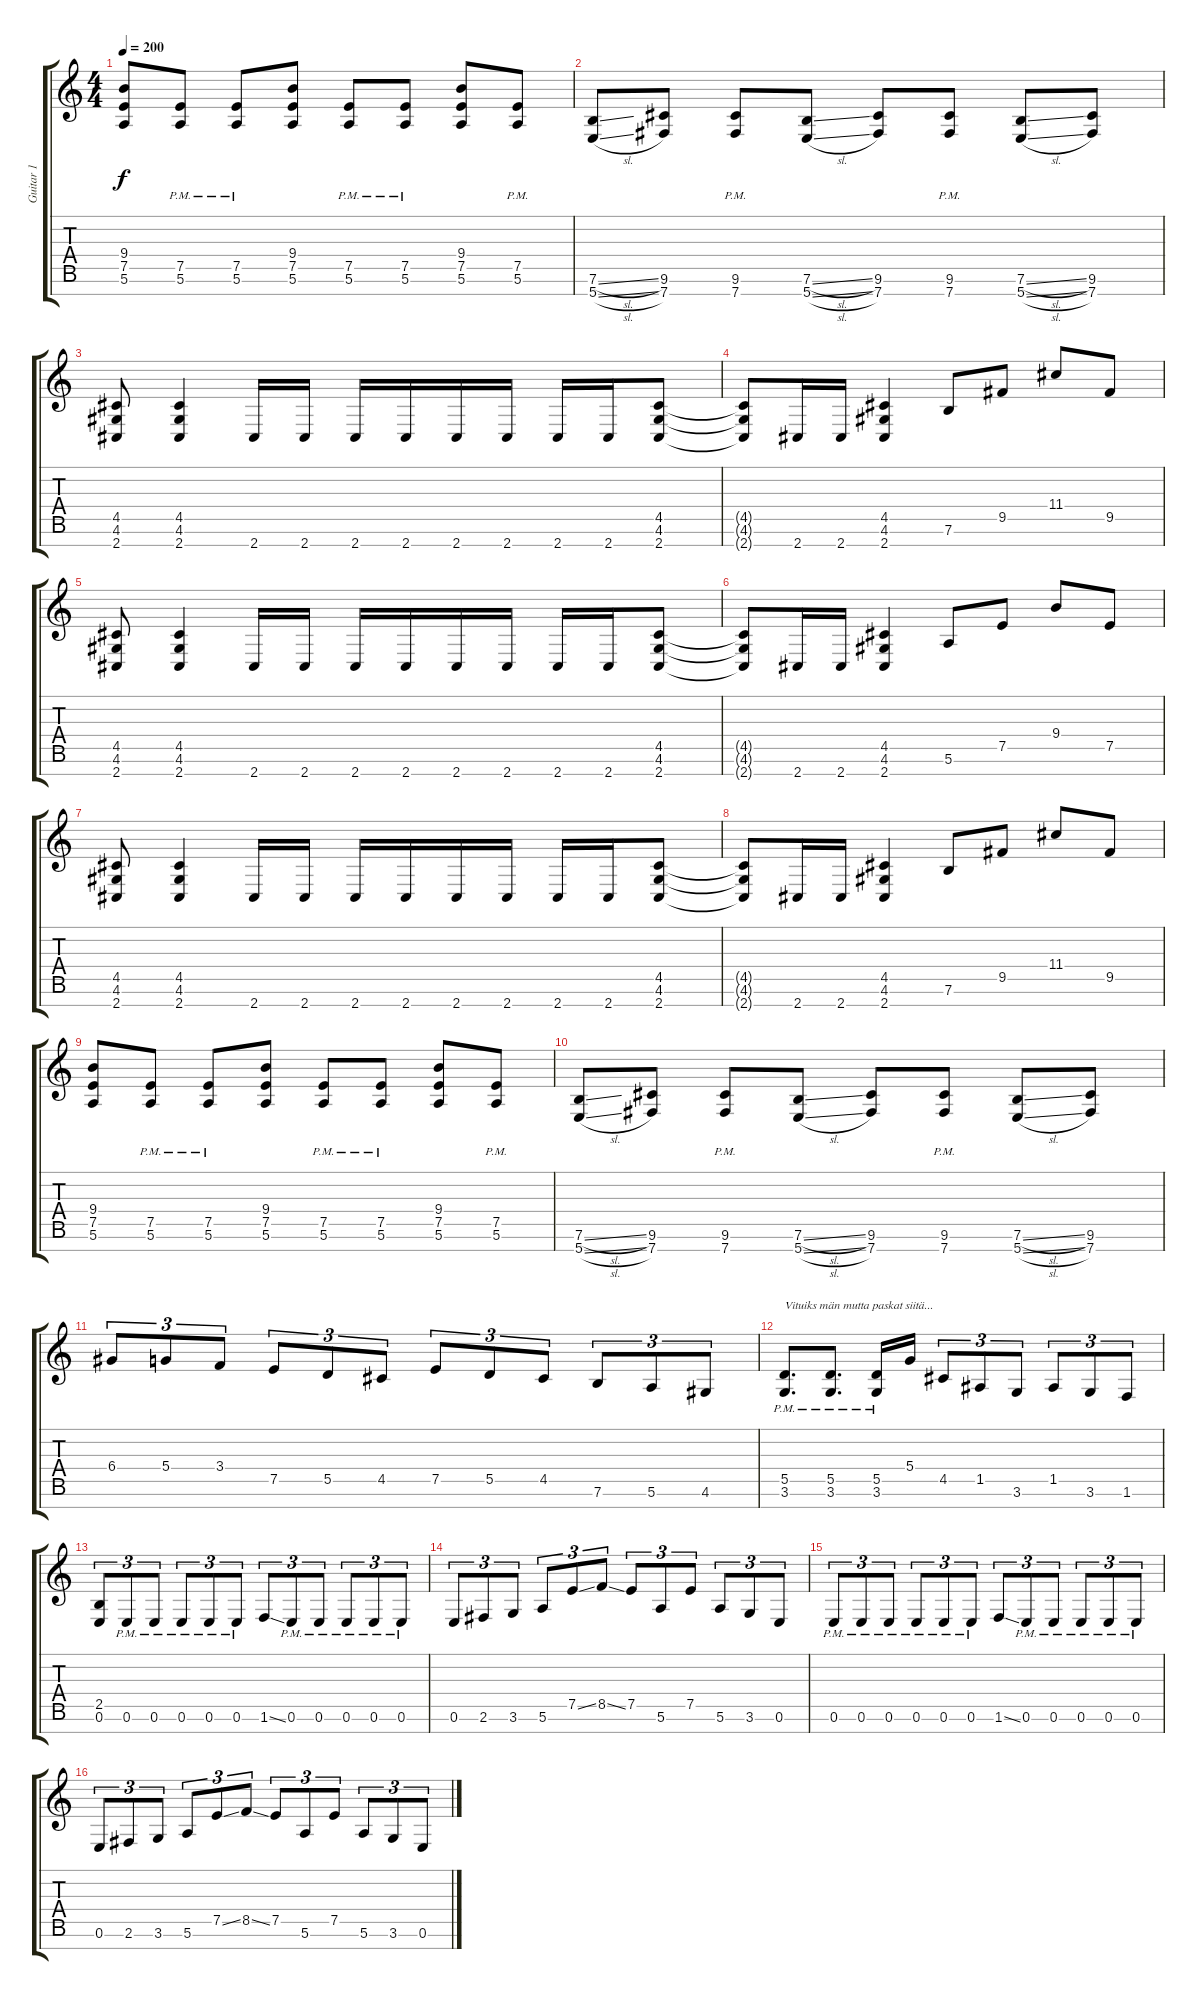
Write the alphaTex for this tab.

\track ("Guitar 1" "Guitar 1") {instrument distortionguitar}
\staff {score tabs}
\tuning (E4 B3 G3 D3 A2 E2 B1) {hide}
\ts (4 4)
\tempo 200
\clef g2
\ks c
(9.4 7.5 5.6).8{dy f} (7.5{pm} 5.6{pm}).8 (7.5{pm} 5.6{pm}).8 (9.4 7.5 5.6).8 (7.5{pm} 5.6{pm}).8 (7.5{pm} 5.6{pm}).8 (9.4 7.5 5.6).8 (7.5{pm} 5.6{pm}).8 |
(7.6{sl} 5.7{sl}).8 (9.6 7.7).8 (9.6{pm} 7.7{pm}).8 (7.6{sl} 5.7{sl}).8 (9.6 7.7).8 (9.6{pm} 7.7{pm}).8 (7.6{sl} 5.7{sl}).8 (9.6 7.7).8 |
(4.5 4.6 2.7).8 (4.5 4.6 2.7).4 2.7.16 2.7.16 2.7.16 2.7.16 2.7.16 2.7.16 2.7.16 2.7.16 (4.5 4.6 2.7).8 |
(4.5{t} 4.6{t} 2.7{t}).8 2.7.16 2.7.16 (4.5 4.6 2.7).4 7.6.8 9.5.8 11.4.8 9.5.8 |
(4.5 4.6 2.7).8 (4.5 4.6 2.7).4 2.7.16 2.7.16 2.7.16 2.7.16 2.7.16 2.7.16 2.7.16 2.7.16 (4.5 4.6 2.7).8 |
(4.5{t} 4.6{t} 2.7{t}).8 2.7.16 2.7.16 (4.5 4.6 2.7).4 5.6.8 7.5.8 9.4.8 7.5.8 |
(4.5 4.6 2.7).8 (4.5 4.6 2.7).4 2.7.16 2.7.16 2.7.16 2.7.16 2.7.16 2.7.16 2.7.16 2.7.16 (4.5 4.6 2.7).8 |
(4.5{t} 4.6{t} 2.7{t}).8 2.7.16 2.7.16 (4.5 4.6 2.7).4 7.6.8 9.5.8 11.4.8 9.5.8 |
(9.4 7.5 5.6).8 (7.5{pm} 5.6{pm}).8 (7.5{pm} 5.6{pm}).8 (9.4 7.5 5.6).8 (7.5{pm} 5.6{pm}).8 (7.5{pm} 5.6{pm}).8 (9.4 7.5 5.6).8 (7.5{pm} 5.6{pm}).8 |
(7.6{sl} 5.7{sl}).8 (9.6 7.7).8 (9.6{pm} 7.7{pm}).8 (7.6{sl} 5.7{sl}).8 (9.6 7.7).8 (9.6{pm} 7.7{pm}).8 (7.6{sl} 5.7{sl}).8 (9.6 7.7).8 |
6.4.8{tu (3 2)} 5.4.8{tu (3 2)} 3.4.8{tu (3 2)} 7.5.8{tu (3 2)} 5.5.8{tu (3 2)} 4.5.8{tu (3 2)} 7.5.8{tu (3 2)} 5.5.8{tu (3 2)} 4.5.8{tu (3 2)} 7.6.8{tu (3 2)} 5.6.8{tu (3 2)} 4.6.8{tu (3 2)} |
(5.5{pm} 3.6{pm}).8{d txt "Vituiks män mutta paskat siitä..."} (5.5{pm} 3.6{pm}).8{d} (5.5{pm} 3.6{pm}).16 5.4.16 4.5.8{tu (3 2)} 1.5.8{tu (3 2)} 3.6.8{tu (3 2)} 1.5.8{tu (3 2)} 3.6.8{tu (3 2)} 1.6.8{tu (3 2)} |
(2.5 0.6).8{tu (3 2)} 0.6{pm}.8{tu (3 2)} 0.6{pm}.8{tu (3 2)} 0.6{pm}.8{tu (3 2)} 0.6{pm}.8{tu (3 2)} 0.6{pm}.8{tu (3 2)} 1.6{ss}.8{tu (3 2)} 0.6{pm}.8{tu (3 2)} 0.6{pm}.8{tu (3 2)} 0.6{pm}.8{tu (3 2)} 0.6{pm}.8{tu (3 2)} 0.6{pm}.8{tu (3 2)} |
0.6.8{tu (3 2)} 2.6.8{tu (3 2)} 3.6.8{tu (3 2)} 5.6.8{tu (3 2)} 7.5{ss}.8{tu (3 2)} 8.5{ss}.8{tu (3 2)} 7.5.8{tu (3 2)} 5.6.8{tu (3 2)} 7.5.8{tu (3 2)} 5.6.8{tu (3 2)} 3.6.8{tu (3 2)} 0.6.8{tu (3 2)} |
0.6{pm}.8{tu (3 2)} 0.6{pm}.8{tu (3 2)} 0.6{pm}.8{tu (3 2)} 0.6{pm}.8{tu (3 2)} 0.6{pm}.8{tu (3 2)} 0.6{pm}.8{tu (3 2)} 1.6{ss}.8{tu (3 2)} 0.6{pm}.8{tu (3 2)} 0.6{pm}.8{tu (3 2)} 0.6{pm}.8{tu (3 2)} 0.6{pm}.8{tu (3 2)} 0.6{pm}.8{tu (3 2)} |
0.6.8{tu (3 2)} 2.6.8{tu (3 2)} 3.6.8{tu (3 2)} 5.6.8{tu (3 2)} 7.5{ss}.8{tu (3 2)} 8.5{ss}.8{tu (3 2)} 7.5.8{tu (3 2)} 5.6.8{tu (3 2)} 7.5.8{tu (3 2)} 5.6.8{tu (3 2)} 3.6.8{tu (3 2)} 0.6.8{tu (3 2)}
